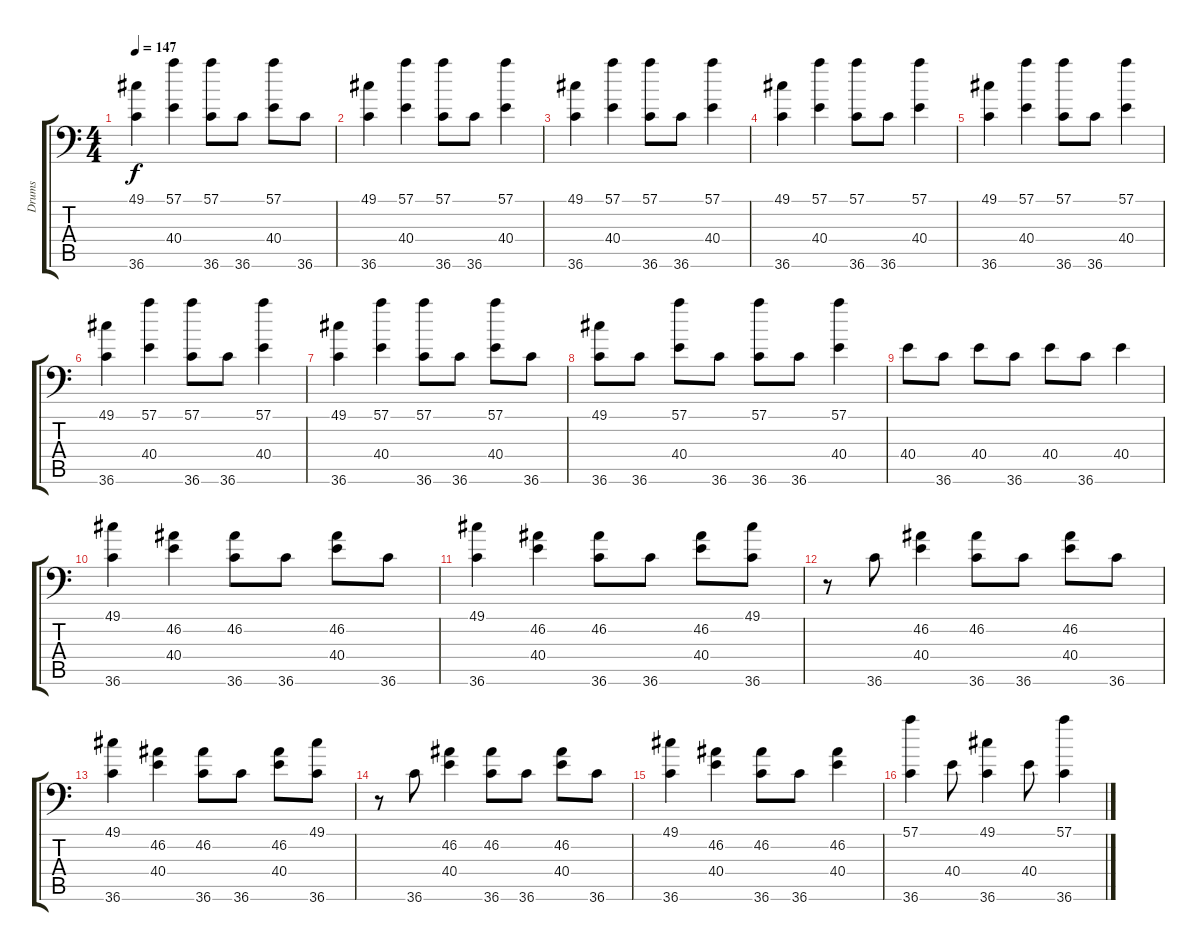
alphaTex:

\track ("Drums" "Drums") {instrument acousticgrandpiano}
\staff {score tabs}
\tuning (C-1 C-1 C-1 C-1 C-1 C-1) {hide}
\ts (4 4)
\tempo 147
\clef f4
\ks c
(49.1 36.6).4{dy f} (57.1 40.4).4 (57.1 36.6).8 36.6.8 (57.1 40.4).8 36.6.8 |
(49.1 36.6).4 (57.1 40.4).4 (57.1 36.6).8 36.6.8 (57.1 40.4).4 |
(49.1 36.6).4 (57.1 40.4).4 (57.1 36.6).8 36.6.8 (57.1 40.4).4 |
(49.1 36.6).4 (57.1 40.4).4 (57.1 36.6).8 36.6.8 (57.1 40.4).4 |
(49.1 36.6).4 (57.1 40.4).4 (57.1 36.6).8 36.6.8 (57.1 40.4).4 |
(49.1 36.6).4 (57.1 40.4).4 (57.1 36.6).8 36.6.8 (57.1 40.4).4 |
(49.1 36.6).4 (57.1 40.4).4 (57.1 36.6).8 36.6.8 (57.1 40.4).8 36.6.8 |
(49.1 36.6).8 36.6.8 (57.1 40.4).8 36.6.8 (57.1 36.6).8 36.6.8 (57.1 40.4).4 |
40.4.8 36.6.8 40.4.8 36.6.8 40.4.8 36.6.8 40.4.4 |
(49.1 36.6).4 (46.2 40.4).4 (46.2 36.6).8 36.6.8 (46.2 40.4).8 36.6.8 |
(49.1 36.6).4 (46.2 40.4).4 (46.2 36.6).8 36.6.8 (46.2 40.4).8 (49.1 36.6).8 |
r.8 36.6.8 (46.2 40.4).4 (46.2 36.6).8 36.6.8 (46.2 40.4).8 36.6.8 |
(49.1 36.6).4 (46.2 40.4).4 (46.2 36.6).8 36.6.8 (46.2 40.4).8 (49.1 36.6).8 |
r.8 36.6.8 (46.2 40.4).4 (46.2 36.6).8 36.6.8 (46.2 40.4).8 36.6.8 |
(49.1 36.6).4 (46.2 40.4).4 (46.2 36.6).8 36.6.8 (46.2 40.4).4 |
(57.1 36.6).4 40.4.8 (49.1 36.6).4 40.4.8 (57.1 36.6).4
